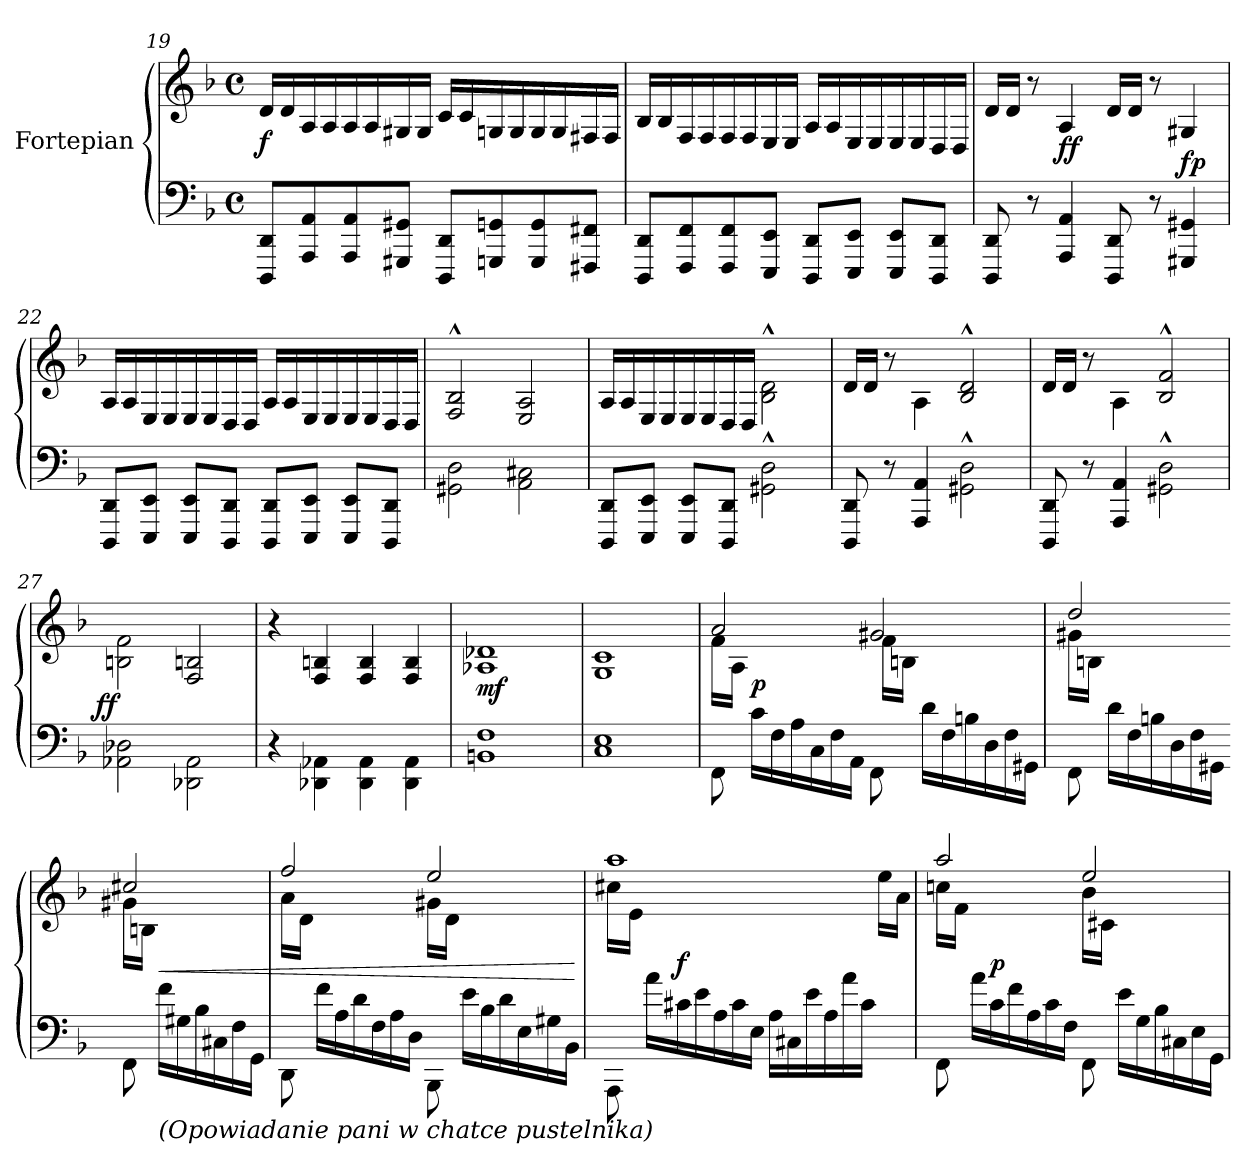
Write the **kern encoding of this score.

**kern	**kern	**dynam
*part1	*part1	*part1
*staff2	*staff1	*staff1/2
*I"Fortepian	*	*
*clefF4	*clefG2	*
*k[b-]	*k[b-]	*
*M4/4	*M4/4	*
*met(c)	*met(c)	*
=19	=19	=19
8DDD/ 8DD/L	16d/LL	f
.	16d/	.
8AAA/ 8AA/	16A/	.
.	16A/	.
8AAA/ 8AA/	16A/	.
.	16A/	.
8GGG#X/ 8GG#X/J	16G#X/	.
.	16G#/JJ	.
8DDD/ 8DD/L	16c/LL	.
.	16c/	.
8GGGn/ 8GGn/	16Gn/	.
.	16G/	.
8GGG/ 8GG/	16G/	.
.	16G/	.
8FFF#X/ 8FF#X/J	16F#X/	.
.	16F#/JJ	.
=20	=20	=20
8DDD/ 8DD/L	16B-/LL	.
.	16B-/	.
8FFF/ 8FF/	16F/	.
.	16F/	.
8FFF/ 8FF/	16F/	.
.	16F/	.
8EEE/ 8EE/J	16E/	.
.	16E/JJ	.
8DDD/ 8DD/L	16A/LL	.
.	16A/	.
8EEE/ 8EE/J	16E/	.
.	16E/	.
8EEE/ 8EE/L	16E/	.
.	16E/	.
8DDD/ 8DD/J	16D/	.
.	16D/JJ	.
=21	=21	=21
8DDD/ 8DD/	16d/LL	.
.	16d/JJ	.
8r	8r	.
4AAA/ 4AA/	4A/	ff
8DDD/ 8DD/	16d/LL	.
.	16d/JJ	.
8r	8r	.
4GGG#X/ 4GG#X/	4G#X/	fp
=22	=22	=22
8DDD/ 8DD/L	16A/LL	.
.	16A/	.
8EEE/ 8EE/J	16E/	.
.	16E/	.
8EEE/ 8EE/L	16E/	.
.	16E/	.
8DDD/ 8DD/J	16D/	.
.	16D/JJ	.
8DDD/ 8DD/L	16A/LL	.
.	16A/	.
8EEE/ 8EE/J	16E/	.
.	16E/	.
8EEE/ 8EE/L	16E/	.
.	16E/	.
8DDD/ 8DD/J	16D/	.
.	16D/JJ	.
=23	=23	=23
2GG#X\ 2D\	2F^^/ 2B-^^/	.
2AA\ 2C#X\	2E/ 2A/	.
=24	=24	=24
8DDD/ 8DD/L	16A/LL	.
.	16A/	.
8EEE/ 8EE/J	16E/	.
.	16E/	.
8EEE/ 8EE/L	16E/	.
.	16E/	.
8DDD/ 8DD/J	16D/	.
.	16D/JJ	.
2GG#X^^\ 2D^^\	2B-^^\ 2d^^\	.
=25	=25	=25
8DDD/ 8DD/	16d/LL	.
.	16d/JJ	.
8r	8r	.
4AAA/ 4AA/	4A\	.
2GG#X^^\ 2D^^\	2B-^^/ 2d^^/	.
=26	=26	=26
8DDD/ 8DD/	16d/LL	.
.	16d/JJ	.
8r	8r	.
4AAA/ 4AA/	4A\	.
2GG#X^^\ 2D^^\	2B-^^/ 2f^^/	.
=27	=27	=27
!	!	!LO:DY:rj
2AA-X\ 2D-X\	2Bn\ 2f\	ff
2DD-X\ 2AA-\	2F/ 2Bn/	.
=28	=28	=28
4r	4r	.
4DD-X\ 4AA-X\	4F/ 4Bn/	.
4DD-\ 4AA-\	4F/ 4B/	.
4DD-\ 4AA-\	4F/ 4B/	.
=29	=29	=29
1BBn 1F	1A-X 1d-X	mf
=30	=30	=30
1C 1E	1G 1c	.
=31	=31	=31
*	*^	*
8FF\	2a/	16f\LL	.
.	.	16A\JJ	.
16c\LL	.	8ryy	p
16F\	.	.	.
16A\	.	4ryy	.
16C\	.	.	.
16F\	.	.	.
16AA\JJ	.	.	.
8FF\	2g#X/	16f\LL	.
.	.	16Bn\JJ	.
16d\LL	.	8ryy	.
16F\	.	.	.
16Bn\	.	4ryy	.
16D\	.	.	.
16F\	.	.	.
16GG#X\JJ	.	.	.
=32	=32	=32	=32
8FF\	2dd/	16g#X\LL	.
.	.	16Bn\JJ	.
16d\LL	.	8ryy	.
16F\	.	.	.
16Bn\	.	4ryy	.
16D\	.	.	.
16F\	.	.	.
16GG#X\JJ	.	.	.
=-	=-	=-	=-
8FF\	2cc#X/	16g#X\LL	.
.	.	16Bn\JJ	.
!LO:TX:b:i:t=(Opowiadanie pani w chatce pustelnika)	!	!	!
16f\LL	.	8ryy	<
16G#X\	.	.	.
16B\	.	4ryy	.
16C#X\	.	.	.
16F\	.	.	.
16GG#\JJ	.	.	.
=33	=33	=33	=33
8DD\	2ff/	16a\LL	.
.	.	16d\JJ	.
16f\LL	.	8ryy	.
16A\	.	.	.
16d\	.	4ryy	.
16F\	.	.	.
16A\	.	.	.
16D\JJ	.	.	.
8BBB-\	2ee/	16g#X\LL	.
.	.	16d\JJ	.
16e\LL	.	8ryy	.
16B-\	.	.	.
16d\	.	4ryy	.
16E\	.	.	.
16G#X\	.	.	.
16BB-\JJ	.	.	.
*	*v	*v	*
.	.	[
=34	=34	=34
*	*^	*
*	*	*^	*
8AAA\	1aa	16cc#X\LL	8.ryy	.
.	.	16e\JJ	.	.
16a\LL	.	8ryy	.	.
16c#X\	.	.	2ryy	f
16e\	.	4ryy	.	.
16A\	.	.	.	.
16c#\	.	.	.	.
16E\JJ	.	.	.	.
16A\LL	.	4ryy	.	.
16C#X\	.	.	.	.
16e\	.	.	.	.
16A\	.	.	4ryy	.
16a\	.	8ryy	.	.
16c#\JJ	.	.	.	.
8ryy	.	16ee\LL	.	.
.	.	16a\JJ	16ryy	.
=35	=35	=35	=35	=35
8FF\	2aa/	16ccn\LL	8.ryy	.
.	.	16f\JJ	.	.
16a\LL	.	8ryy	.	.
16c\	.	.	2ryy	p
16f\	.	4ryy	.	.
16A\	.	.	.	.
16c\	.	.	.	.
16F\JJ	.	.	.	.
8FF\	2ee/	16b-\LL	.	.
.	.	16c#X\JJ	.	.
16e\LL	.	8ryy	.	.
16G\	.	.	4ryy	.
16B-\	.	4ryy	.	.
16C#X\	.	.	.	.
16E\	.	.	.	.
16GG\JJ	.	.	16ryy	.
*	*v	*v	*v	*
=	=	=
*-	*-	*-
